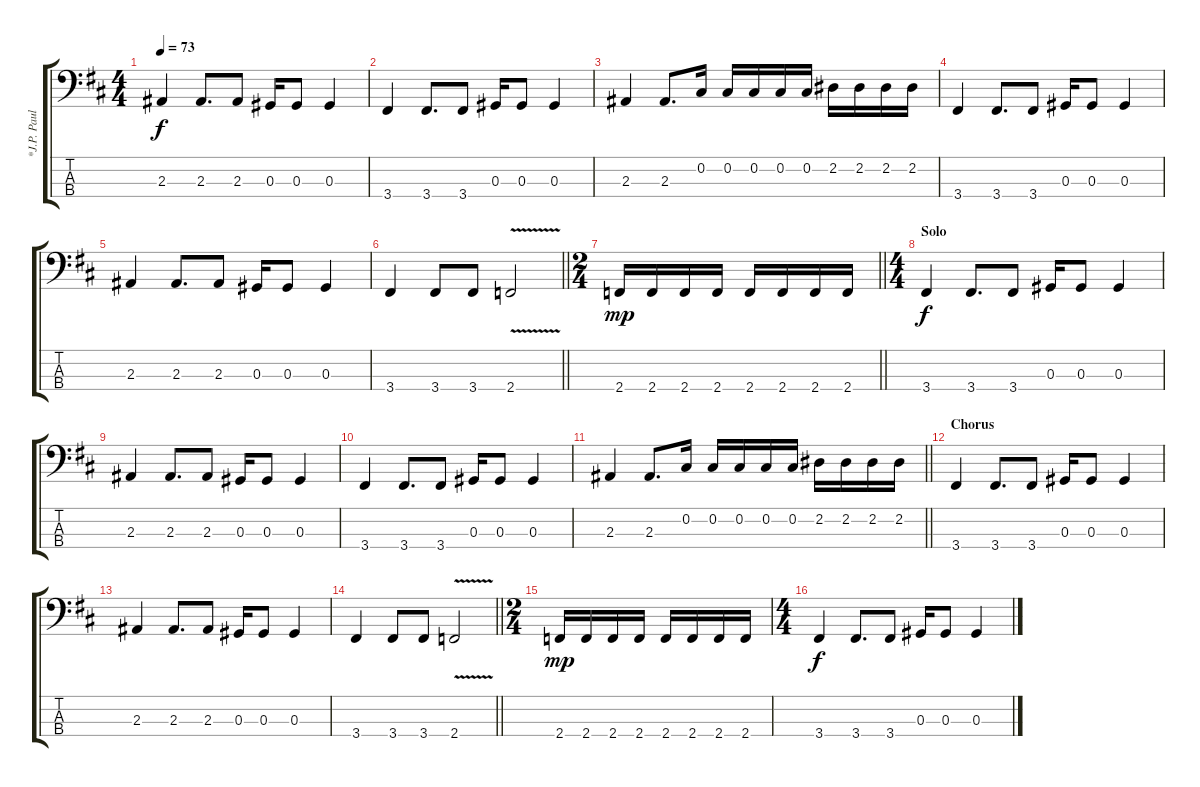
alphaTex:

\track ("*J.P. Paul (Bass guitar)" "*J.P. Paul") {instrument electricbassfinger}
\staff {score tabs}
\tuning (Gb2 Db2 Ab1 Eb1) {hide}
\ts (4 4)
\tempo 73
\clef f4
\ks d
2.3.4{dy f} 2.3.8{d} 2.3.8 0.3.16 0.3.8 0.3.4 |
3.4.4 3.4.8{d} 3.4.8 0.3.16 0.3.8 0.3.4 |
2.3.4 2.3.8{d} 0.2.16 0.2.16 0.2.16 0.2.16 0.2.16 2.2.16 2.2.16 2.2.16 2.2.16 |
3.4.4 3.4.8{d} 3.4.8 0.3.16 0.3.8 0.3.4 |
2.3.4 2.3.8{d} 2.3.8 0.3.16 0.3.8 0.3.4 |
\barLineRight lightlight
3.4.4 3.4.8 3.4.8 2.4{v}.2 |
\ts (2 4)
\barLineRight lightlight
2.4.16{dy mp} 2.4.16 2.4.16 2.4.16 2.4.16 2.4.16 2.4.16 2.4.16 |
\ts (4 4)
\section ("" "Solo")
3.4.4{dy f} 3.4.8{d} 3.4.8 0.3.16 0.3.8 0.3.4 |
2.3.4 2.3.8{d} 2.3.8 0.3.16 0.3.8 0.3.4 |
3.4.4 3.4.8{d} 3.4.8 0.3.16 0.3.8 0.3.4 |
\barLineRight lightlight
2.3.4 2.3.8{d} 0.2.16 0.2.16 0.2.16 0.2.16 0.2.16 2.2.16 2.2.16 2.2.16 2.2.16 |
\section ("" "Chorus")
3.4.4 3.4.8{d} 3.4.8 0.3.16 0.3.8 0.3.4 |
2.3.4 2.3.8{d} 2.3.8 0.3.16 0.3.8 0.3.4 |
\barLineRight lightlight
3.4.4 3.4.8 3.4.8 2.4{v}.2 |
\ts (2 4)
2.4.16{dy mp} 2.4.16 2.4.16 2.4.16 2.4.16 2.4.16 2.4.16 2.4.16 |
\ts (4 4)
3.4.4{dy f} 3.4.8{d} 3.4.8 0.3.16 0.3.8 0.3.4
